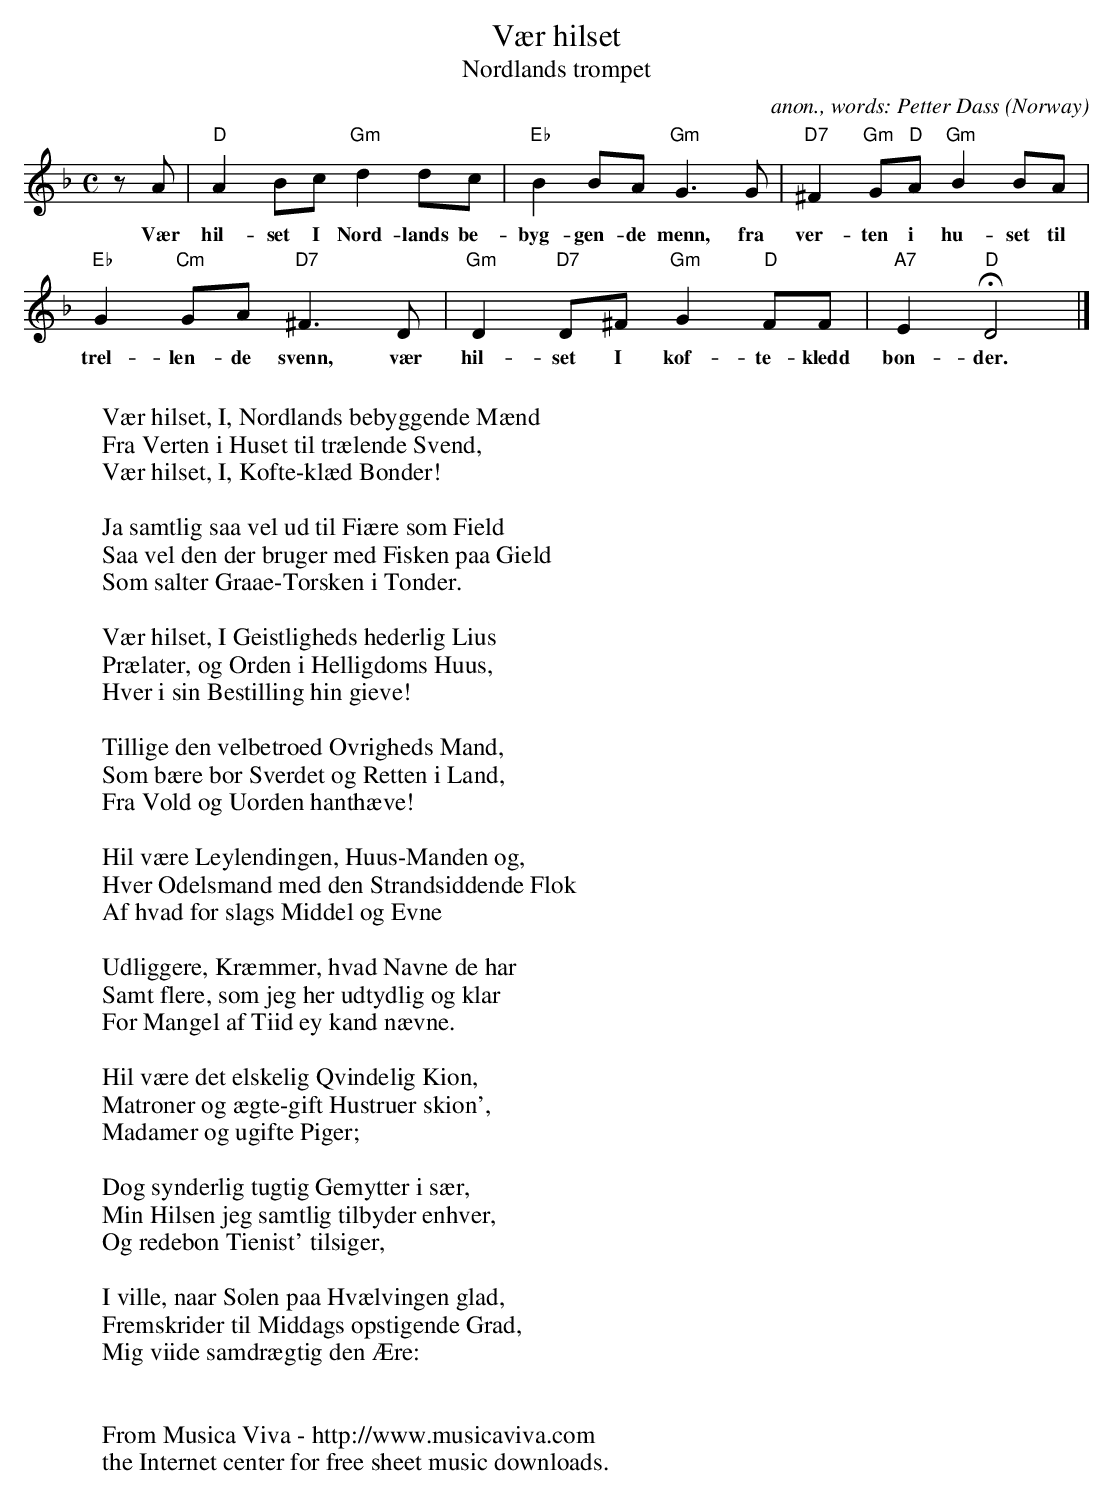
X:1
T:V\aer hilset
T:Nordlands trompet
C:anon., words: Petter Dass
O:Norway
M:C
L:1/8
K:Gdor
z A|"D"A2Bc "Gm"d2dc|"Eb"B2BA "Gm"G3G|"D7"^F2"Gm"G"D"A "Gm"B2BA|
w:V\aer hil-set I Nord-lands be-byg-gen-de menn, fra ver-ten i hu-set til
"Eb"G2"Cm"GA "D7"^F3D|"Gm"D2"D7"D^F "Gm"G2"D"FF|"A7"E2 "D"HD4|]
w:trel-len-de svenn, v\aer hil-set I kof-te-kledd b\on-der.
W:
W:V\aer hilset, I, Nordlands bebyggende M\aend
W:Fra Verten i Huset til tr\aelende Svend,
W:  V\aer hilset, I, Kofte-kl\aed B\onder!
W:
W:Ja samtlig saa vel ud til Fi\aere som Field
W:Saa vel den der bruger med Fisken paa Gield
W:  Som salter Graae-Torsken i T\onder.
W:
W:V\aer hilset, I Geistligheds hederlig Lius
W:Pr\aelater, og Orden i Helligdoms Huus,
W:  Hver i sin Bestilling hin gieve!
W:
W:Tillige den velbetroed \Ovrigheds Mand,
W:Som b\aere b\or Sverdet og Retten i Land,
W:  Fra Vold og Uorden hanth\aeve!
W:
W:Hil v\aere Leylendingen, Huus-Manden og,
W:Hver Odelsmand med den Strandsiddende Flok
W:  Af hvad for slags Middel og Evne
W:
W:Udliggere, Kr\aemmer, hvad Navne de har
W:Samt flere, som jeg her udtydlig og klar
W:  For Mangel af Tiid ey kand n\aevne.
W:
W:Hil v\aere det elskelig Qvindelig Ki\on,
W:Matroner og \aegte-gift Hustruer ski\on',
W:  Madamer og ugifte Piger;
W:
W:Dog synderlig tugtig Gemytter i s\aer,
W:Min Hilsen jeg samtlig tilbyder enhver,
W:  Og redebon Tienist' tilsiger,
W:
W:I ville, naar Solen paa Hv\aelvingen glad,
W:Fremskrider til Middags opstigende Grad,
W:  Mig viide samdr\aegtig den \AEre:
W:
W:
W:  From Musica Viva - http://www.musicaviva.com
W:  the Internet center for free sheet music downloads.
